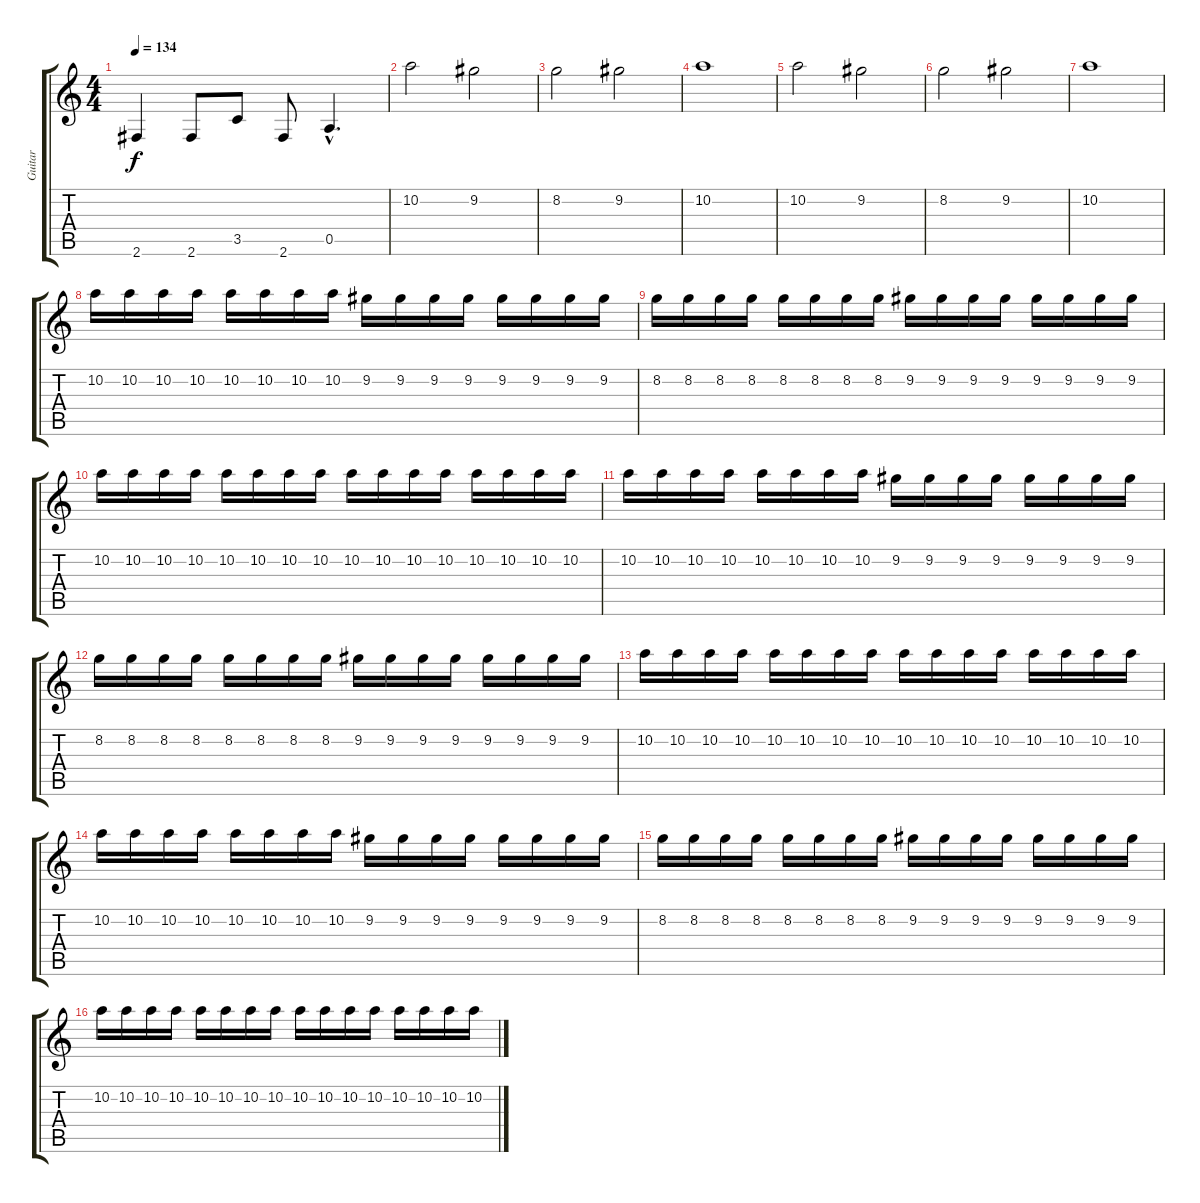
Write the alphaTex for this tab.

\track ("Guitar" "Guitar") {instrument distortionguitar}
\staff {score tabs}
\tuning (E4 B3 G3 D3 A2 E2) {hide}
\ts (4 4)
\tempo 134
\clef g2
\ks c
2.6.4{dy f} 2.6.8 3.5.8 2.6.8 0.5{hac}.4{d} |
10.2.2 9.2.2 |
8.2.2 9.2.2 |
10.2.1 |
10.2.2 9.2.2 |
8.2.2 9.2.2 |
10.2.1 |
10.2.16 10.2.16 10.2.16 10.2.16 10.2.16 10.2.16 10.2.16 10.2.16 9.2.16 9.2.16 9.2.16 9.2.16 9.2.16 9.2.16 9.2.16 9.2.16 |
8.2.16 8.2.16 8.2.16 8.2.16 8.2.16 8.2.16 8.2.16 8.2.16 9.2.16 9.2.16 9.2.16 9.2.16 9.2.16 9.2.16 9.2.16 9.2.16 |
10.2.16 10.2.16 10.2.16 10.2.16 10.2.16 10.2.16 10.2.16 10.2.16 10.2.16 10.2.16 10.2.16 10.2.16 10.2.16 10.2.16 10.2.16 10.2.16 |
10.2.16 10.2.16 10.2.16 10.2.16 10.2.16 10.2.16 10.2.16 10.2.16 9.2.16 9.2.16 9.2.16 9.2.16 9.2.16 9.2.16 9.2.16 9.2.16 |
8.2.16 8.2.16 8.2.16 8.2.16 8.2.16 8.2.16 8.2.16 8.2.16 9.2.16 9.2.16 9.2.16 9.2.16 9.2.16 9.2.16 9.2.16 9.2.16 |
10.2.16 10.2.16 10.2.16 10.2.16 10.2.16 10.2.16 10.2.16 10.2.16 10.2.16 10.2.16 10.2.16 10.2.16 10.2.16 10.2.16 10.2.16 10.2.16 |
10.2.16 10.2.16 10.2.16 10.2.16 10.2.16 10.2.16 10.2.16 10.2.16 9.2.16 9.2.16 9.2.16 9.2.16 9.2.16 9.2.16 9.2.16 9.2.16 |
8.2.16 8.2.16 8.2.16 8.2.16 8.2.16 8.2.16 8.2.16 8.2.16 9.2.16 9.2.16 9.2.16 9.2.16 9.2.16 9.2.16 9.2.16 9.2.16 |
10.2.16 10.2.16 10.2.16 10.2.16 10.2.16 10.2.16 10.2.16 10.2.16 10.2.16 10.2.16 10.2.16 10.2.16 10.2.16 10.2.16 10.2.16 10.2.16
